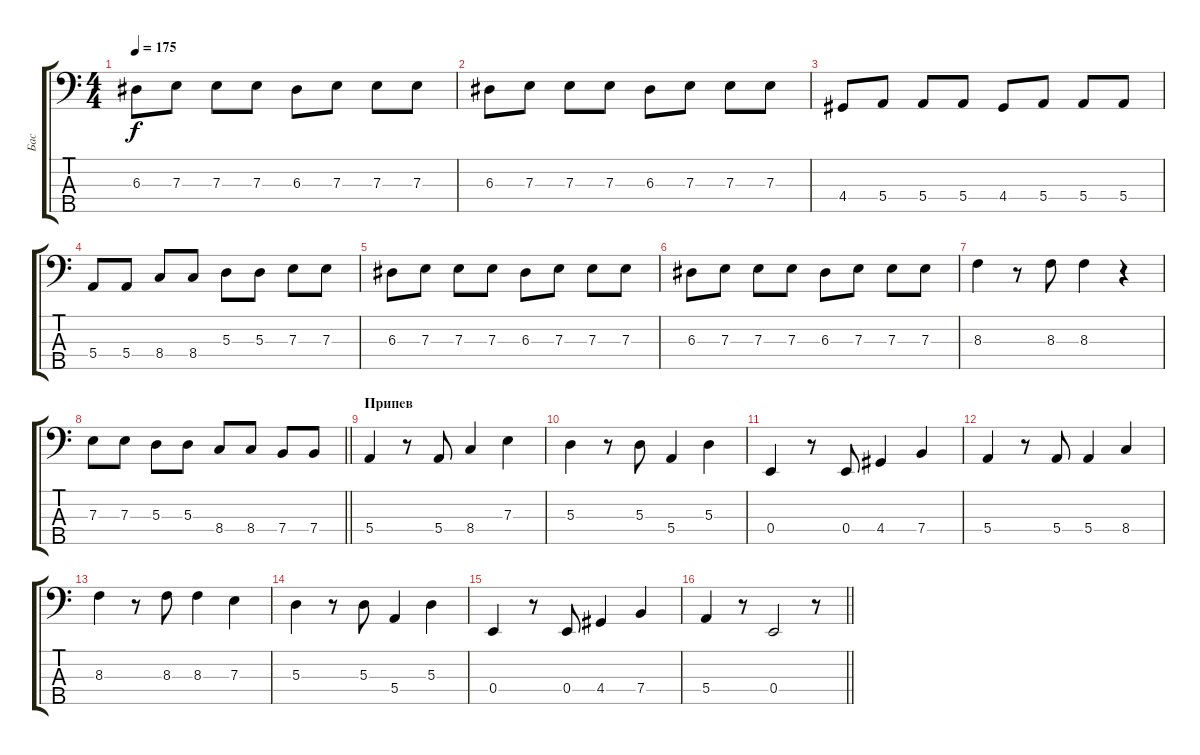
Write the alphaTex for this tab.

\track ("Бас" "Бас") {instrument electricbassfinger}
\staff {score tabs}
\tuning (G2 D2 A1 E1 B0) {hide}
\ts (4 4)
\section ("" "")
\tempo 175
\clef f4
\ks c
6.3.8{dy f} 7.3.8 7.3.8 7.3.8 6.3.8 7.3.8 7.3.8 7.3.8 |
6.3.8 7.3.8 7.3.8 7.3.8 6.3.8 7.3.8 7.3.8 7.3.8 |
4.4.8 5.4.8 5.4.8 5.4.8 4.4.8 5.4.8 5.4.8 5.4.8 |
5.4.8 5.4.8 8.4.8 8.4.8 5.3.8 5.3.8 7.3.8 7.3.8 |
6.3.8 7.3.8 7.3.8 7.3.8 6.3.8 7.3.8 7.3.8 7.3.8 |
6.3.8 7.3.8 7.3.8 7.3.8 6.3.8 7.3.8 7.3.8 7.3.8 |
8.3.4 r.8 8.3.8 8.3.4 r.4 |
\barLineRight lightlight
7.3.8 7.3.8 5.3.8 5.3.8 8.4.8 8.4.8 7.4.8 7.4.8 |
\section ("" "Припев")
5.4.4 r.8 5.4.8 8.4.4 7.3.4 |
5.3.4 r.8 5.3.8 5.4.4 5.3.4 |
0.4.4 r.8 0.4.8 4.4.4 7.4.4 |
5.4.4 r.8 5.4.8 5.4.4 8.4.4 |
8.3.4 r.8 8.3.8 8.3.4 7.3.4 |
5.3.4 r.8 5.3.8 5.4.4 5.3.4 |
0.4.4 r.8 0.4.8 4.4.4 7.4.4 |
\barLineRight lightlight
5.4.4 r.8 0.4.2 r.8
